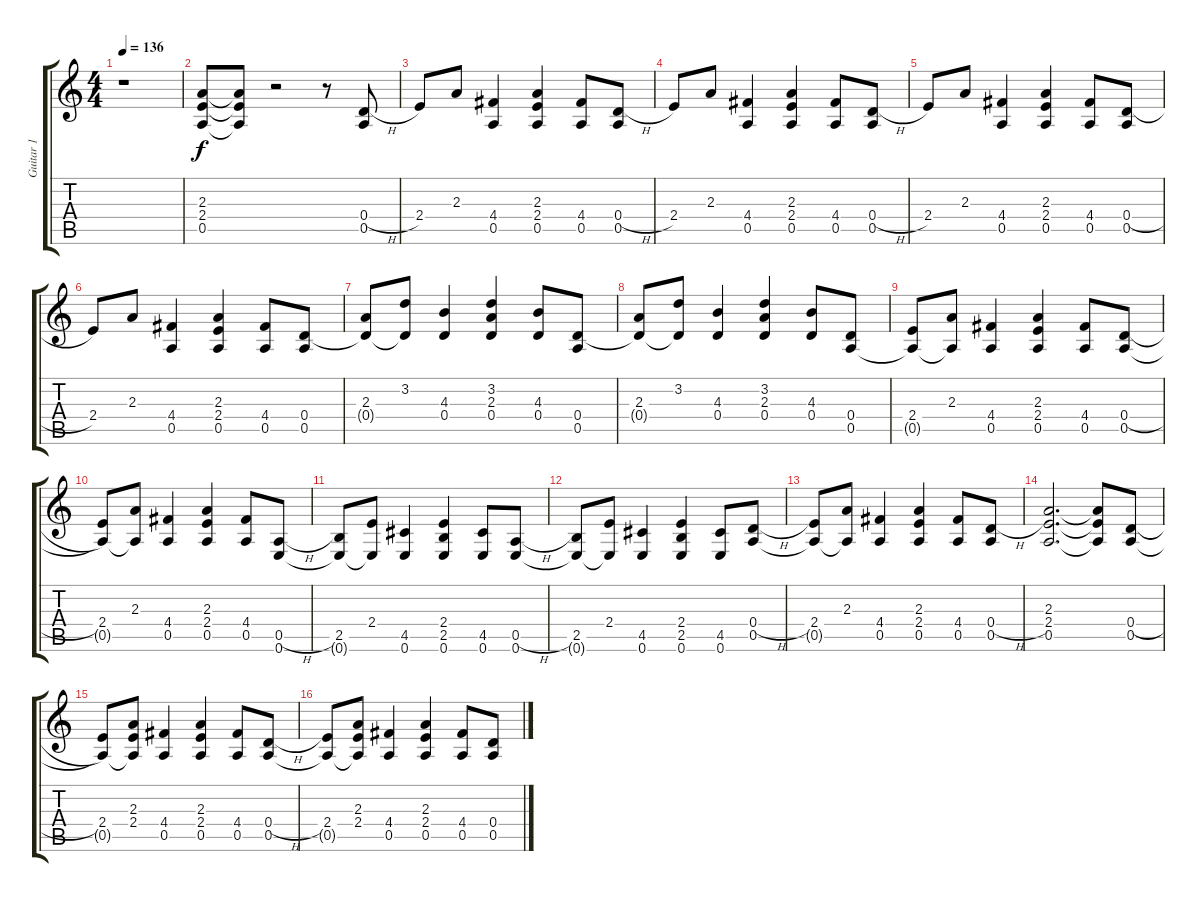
\track ("Guitar 1" "Guitar 1") {instrument overdrivenguitar}
\staff {score tabs}
\tuning (E4 B3 G3 D3 A2 E2) {hide}
\ts (4 4)
\tempo 136
\clef g2
\ks c
r.1{dy f} |
(2.3 2.4 0.5).8 (2.3{t} 2.4{t} 0.5{t}).8 r.2 r.8 (0.4{h} 0.5).8 |
2.4.8 2.3.8 (4.4 0.5).4 (2.3 2.4 0.5).4 (4.4 0.5).8 (0.4{h} 0.5).8 |
2.4.8 2.3.8 (4.4 0.5).4 (2.3 2.4 0.5).4 (4.4 0.5).8 (0.4{h} 0.5).8 |
2.4.8 2.3.8 (4.4 0.5).4 (2.3 2.4 0.5).4 (4.4 0.5).8 (0.4{h} 0.5).8 |
2.4.8 2.3.8 (4.4 0.5).4 (2.3 2.4 0.5).4 (4.4 0.5).8 (0.4 0.5).8 |
(2.3 0.4{t}).8 (3.2 0.4{t}).8 (4.3 0.4).4 (3.2 2.3 0.4).4 (4.3 0.4).8 (0.4 0.5).8 |
(2.3 0.4{t}).8 (3.2 0.4{t}).8 (4.3 0.4).4 (3.2 2.3 0.4).4 (4.3 0.4).8 (0.4 0.5).8 |
(2.4 0.5{t}).8 (2.3 0.5{t}).8 (4.4 0.5).4 (2.3 2.4 0.5).4 (4.4 0.5).8 (0.4{h} 0.5).8 |
(2.4 0.5{t}).8 (2.3 0.5{t}).8 (4.4 0.5).4 (2.3 2.4 0.5).4 (4.4 0.5).8 (0.5{h} 0.6).8 |
(2.5 0.6{t}).8 (2.4 0.6{t}).8 (4.5 0.6).4 (2.4 2.5 0.6).4 (4.5 0.6).8 (0.5{h} 0.6).8 |
(2.5 0.6{t}).8 (2.4 0.6{t}).8 (4.5 0.6).4 (2.4 2.5 0.6).4 (4.5 0.6).8 (0.4{h} 0.5).8 |
(2.4 0.5{t}).8 (2.3 0.5{t}).8 (4.4 0.5).4 (2.3 2.4 0.5).4 (4.4 0.5).8 (0.4{h} 0.5).8 |
(2.3 2.4 0.5).2{d} (2.3{t} 2.4{t} 0.5{t}).8 (0.4{h} 0.5).8 |
(2.4 0.5{t}).8 (2.3 2.4 0.5{t}).8 (4.4 0.5).4 (2.3 2.4 0.5).4 (4.4 0.5).8 (0.4{h} 0.5).8 |
(2.4 0.5{t}).8 (2.3 2.4 0.5{t}).8 (4.4 0.5).4 (2.3 2.4 0.5).4 (4.4 0.5).8 (0.4{h} 0.5).8
